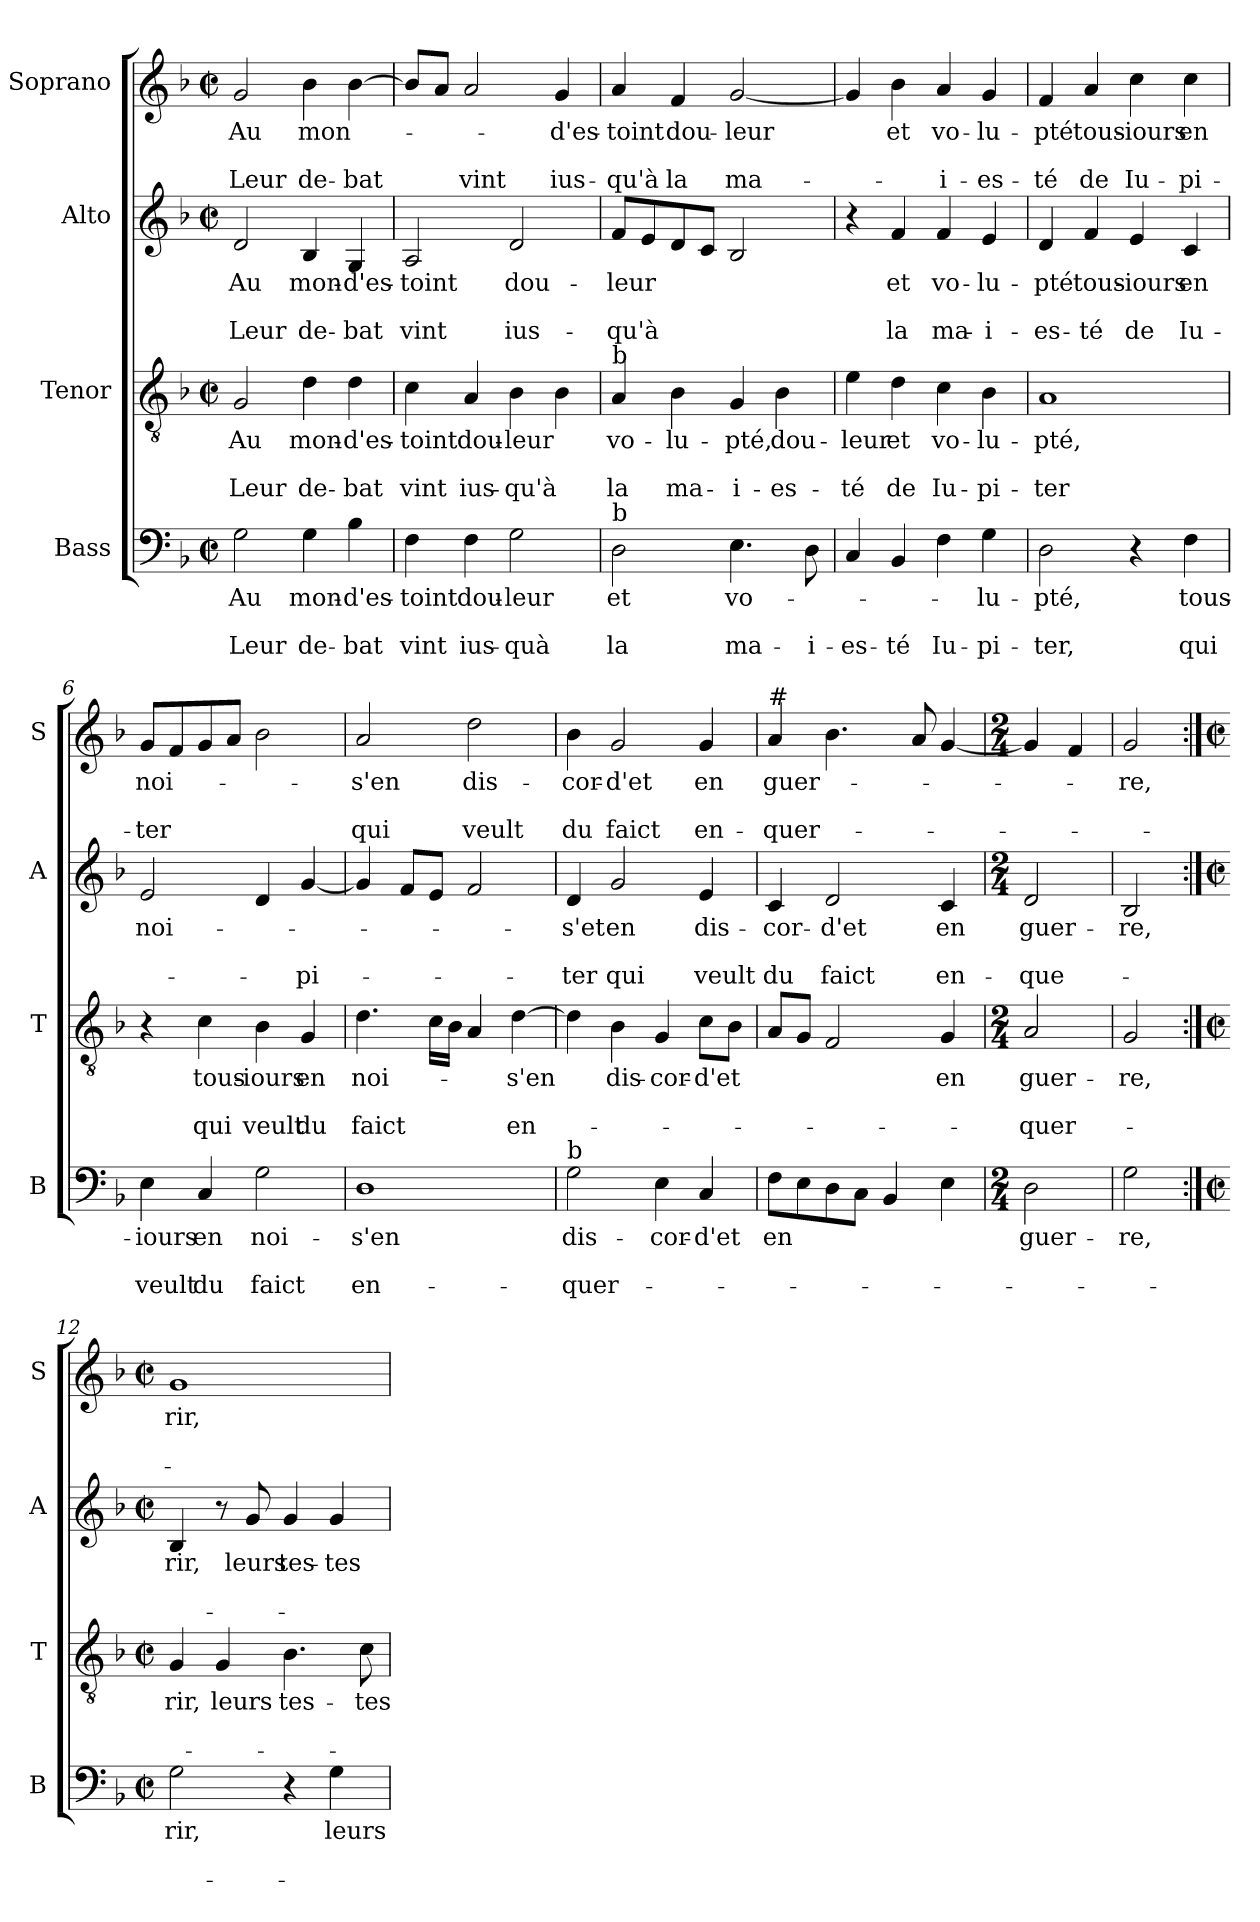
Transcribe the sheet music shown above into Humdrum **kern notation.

**kern	**text	**text	**text	**kern	**text	**text	**text	**kern	**text	**text	**text	**kern	**text	**text	**text
*part4	*part4	*part4	*part4	*part3	*part3	*part3	*part3	*part2	*part2	*part2	*part2	*part1	*part1	*part1	*part1
*staff4	*staff4	*staff4	*staff4	*staff3	*staff3	*staff3	*staff3	*staff2	*staff2	*staff2	*staff2	*staff1	*staff1	*staff1	*staff1
*I"Bass	*	*	*	*I"Tenor	*	*	*	*I"Alto	*	*	*	*I"Soprano	*	*	*
*I'B	*	*	*	*I'T	*	*	*	*I'A	*	*	*	*I'S	*	*	*
*clefF4	*	*	*	*clefGv2	*	*	*	*clefG2	*	*	*	*clefG2	*	*	*
*k[b-]	*	*	*	*k[b-]	*	*	*	*k[b-]	*	*	*	*k[b-]	*	*	*
*F:	*	*	*	*F:	*	*	*	*F:	*	*	*	*F:	*	*	*
*M2/2	*	*	*	*M2/2	*	*	*	*M2/2	*	*	*	*M2/2	*	*	*
*met(c|)	*	*	*	*met(c|)	*	*	*	*met(c|)	*	*	*	*met(c|)	*	*	*
=1	=1	=1	=1	=1	=1	=1	=1	=1	=1	=1	=1	=1	=1	=1	=1
!	!LO:LY:b	!	!LO:LY:b	!	!LO:LY:b	!	!LO:LY:b	!	!LO:LY:b	!	!LO:LY:b	!	!LO:LY:b	!	!LO:LY:b
2G\	Au	.	Leur	2G/	Au	.	Leur	2d/	Au	.	Leur	2g/	Au	.	Leur
!	!LO:LY:b	!	!LO:LY:b	!	!LO:LY:b	!	!LO:LY:b	!	!LO:LY:b	!	!LO:LY:b	!	!LO:LY:b	!	!LO:LY:b
4G\	mon-	.	de-	4d\	mon-	.	de-	4B-/	mon-	.	de-	4b-\	mon-	.	de-
!	!LO:LY:b	!	!LO:LY:b	!	!LO:LY:b	!	!LO:LY:b	!	!LO:LY:b	!	!LO:LY:b	!	!	!	!LO:LY:b
4B-\	-d'es-	.	-bat	4d\	-d'es-	.	-bat	4G/	-d'es-	.	-bat	[4b-\	.	.	-bat
=2	=2	=2	=2	=2	=2	=2	=2	=2	=2	=2	=2	=2	=2	=2	=2
!	!LO:LY:b	!	!LO:LY:b	!	!LO:LY:b	!	!LO:LY:b	!	!LO:LY:b	!	!LO:LY:b	!	!	!	!
4F\	-toint	.	vint	4c\	-toint	.	vint	2A/	-toint	.	vint	8b-/L]	.	.	.
.	.	.	.	.	.	.	.	.	.	.	.	8a/J	.	.	.
!	!LO:LY:b	!	!LO:LY:b	!	!LO:LY:b	!	!LO:LY:b	!	!	!	!	!	!	!	!LO:LY:b
4F\	dou-	.	ius-	4A/	dou-	.	ius-	.	.	.	.	2a/	.	.	vint
!	!LO:LY:b	!	!LO:LY:b	!	!LO:LY:b	!	!LO:LY:b	!	!LO:LY:b	!	!LO:LY:b	!	!	!	!
2G\	-leur	.	-quà	4B-\	-leur	.	-qu'à	2d/	dou-	.	ius-	.	.	.	.
!	!	!	!	!	!	!	!	!	!	!	!	!	!LO:LY:b	!	!LO:LY:b
.	.	.	.	4B-\	.	.	.	.	.	.	.	4g/	-d'es-	.	ius-
=3	=3	=3	=3	=3	=3	=3	=3	=3	=3	=3	=3	=3	=3	=3	=3
!	!	!	!	!LO:TX:a:t=b	!	!	!	!	!	!	!	!	!	!	!
!LO:TX:a:t=b	!	!	!	!	!	!	!	!	!	!	!	!	!	!	!
!	!LO:LY:b	!	!LO:LY:b	!	!LO:LY:b	!	!LO:LY:b	!	!LO:LY:b	!	!LO:LY:b	!	!LO:LY:b	!	!LO:LY:b
2D\	et	.	la	4A/	vo-	.	la	8f/L	-leur	.	-qu'à	4a/	-toint	.	-qu'à
.	.	.	.	.	.	.	.	8e/	.	.	.	.	.	.	.
!	!	!	!	!	!LO:LY:b	!	!LO:LY:b	!	!	!	!	!	!LO:LY:b	!	!LO:LY:b
.	.	.	.	4B-\	-lu-	.	ma-	8d/	.	.	.	4f/	dou-	.	la
.	.	.	.	.	.	.	.	8c/J	.	.	.	.	.	.	.
!	!LO:LY:b	!	!LO:LY:b	!	!LO:LY:b	!	!LO:LY:b	!	!	!	!	!	!LO:LY:b	!	!LO:LY:b
4.E\	vo-	.	ma-	4G/	-pté,	.	-i-	2B-/	.	.	.	[2g/	-leur	.	ma-
!	!	!	!	!	!LO:LY:b	!	!LO:LY:b	!	!	!	!	!	!	!	!
.	.	.	.	4B-\	dou-	.	-es-	.	.	.	.	.	.	.	.
!	!	!	!LO:LY:b	!	!	!	!	!	!	!	!	!	!	!	!
8D\	.	.	-i-	.	.	.	.	.	.	.	.	.	.	.	.
=4	=4	=4	=4	=4	=4	=4	=4	=4	=4	=4	=4	=4	=4	=4	=4
!	!	!	!LO:LY:b	!	!LO:LY:b	!	!LO:LY:b	!	!	!	!	!	!	!	!
4C/	.	.	-es-	4e\	-leur	.	-té	4r	.	.	.	4g/]	.	.	.
!	!	!	!LO:LY:b	!	!LO:LY:b	!	!LO:LY:b	!	!LO:LY:b	!	!LO:LY:b	!	!LO:LY:b	!	!
4BB-/	.	.	-té	4d\	et	.	de	4f/	et	.	la	4b-\	et	.	.
!	!	!	!LO:LY:b	!	!LO:LY:b	!	!LO:LY:b	!	!LO:LY:b	!	!LO:LY:b	!	!LO:LY:b	!	!LO:LY:b
4F\	.	.	Iu-	4c\	vo-	.	Iu-	4f/	vo-	.	ma-	4a/	vo-	.	-i-
!	!LO:LY:b	!	!LO:LY:b	!	!LO:LY:b	!	!LO:LY:b	!	!LO:LY:b	!	!LO:LY:b	!	!LO:LY:b	!	!LO:LY:b
4G\	-lu-	.	-pi-	4B-\	-lu-	.	-pi-	4e/	-lu-	.	-i-	4g/	-lu-	.	-es-
=5	=5	=5	=5	=5	=5	=5	=5	=5	=5	=5	=5	=5	=5	=5	=5
!	!LO:LY:b	!	!LO:LY:b	!	!LO:LY:b	!	!LO:LY:b	!	!LO:LY:b	!	!LO:LY:b	!	!LO:LY:b	!	!LO:LY:b
2D\	-pté,	.	-ter,	1A	-pté,	.	-ter	4d/	-pté	.	-es-	4f/	-pté	.	-té
!	!	!	!	!	!	!	!	!	!LO:LY:b	!	!LO:LY:b	!	!LO:LY:b	!	!LO:LY:b
.	.	.	.	.	.	.	.	4f/	tous-	.	-té	4a/	tous-	.	de
!	!	!	!	!	!	!	!	!	!LO:LY:b	!	!LO:LY:b	!	!LO:LY:b	!	!LO:LY:b
4r	.	.	.	.	.	.	.	4e/	-iours	.	de	4cc\	-iours	.	Iu-
!	!LO:LY:b	!	!LO:LY:b	!	!	!	!	!	!LO:LY:b	!	!LO:LY:b	!	!LO:LY:b	!	!LO:LY:b
4F\	tous-	.	qui	.	.	.	.	4c/	en	.	Iu-	4cc\	en	.	-pi-
!!LO:LB:g=z
=6	=6	=6	=6	=6	=6	=6	=6	=6	=6	=6	=6	=6	=6	=6	=6
!	!LO:LY:b	!	!LO:LY:b	!	!	!	!	!	!LO:LY:b	!	!	!	!LO:LY:b	!	!LO:LY:b
4E\	-iours	.	veult	4r	.	.	.	2e/	noi-	.	.	8g/L	noi-	.	-ter
.	.	.	.	.	.	.	.	.	.	.	.	8f/	.	.	.
!	!LO:LY:b	!	!LO:LY:b	!	!LO:LY:b	!	!LO:LY:b	!	!	!	!	!	!	!	!
4C/	en	.	du	4c\	tous-	.	qui	.	.	.	.	8g/	.	.	.
.	.	.	.	.	.	.	.	.	.	.	.	8a/J	.	.	.
!	!LO:LY:b	!	!LO:LY:b	!	!LO:LY:b	!	!LO:LY:b	!	!	!	!	!	!	!	!
2G\	noi-	.	faict	4B-\	-iours	.	veult	4d/	.	.	.	2b-\	.	.	.
!	!	!	!	!	!LO:LY:b	!	!LO:LY:b	!	!	!	!LO:LY:b	!	!	!	!
.	.	.	.	4G/	en	.	du	[4g/	.	.	-pi-	.	.	.	.
=7	=7	=7	=7	=7	=7	=7	=7	=7	=7	=7	=7	=7	=7	=7	=7
!	!LO:LY:b	!	!LO:LY:b	!	!LO:LY:b	!	!LO:LY:b	!	!	!	!	!	!LO:LY:b	!	!LO:LY:b
1D	-s'en	.	en-	4.d\	noi-	.	faict	4g/]	.	.	.	2a/	-s'en	.	qui
.	.	.	.	.	.	.	.	8f/L	.	.	.	.	.	.	.
.	.	.	.	16c\LL	.	.	.	8e/J	.	.	.	.	.	.	.
.	.	.	.	16B-\JJ	.	.	.	.	.	.	.	.	.	.	.
!	!	!	!	!	!	!	!	!	!	!	!	!	!LO:LY:b	!	!LO:LY:b
.	.	.	.	4A/	.	.	.	2f/	.	.	.	2dd\	dis-	.	veult
!	!	!	!	!	!LO:LY:b	!	!LO:LY:b	!	!	!	!	!	!	!	!
.	.	.	.	[4d\	-s'en	.	en-	.	.	.	.	.	.	.	.
=8	=8	=8	=8	=8	=8	=8	=8	=8	=8	=8	=8	=8	=8	=8	=8
!LO:TX:a:t=b	!	!	!	!	!	!	!	!	!	!	!	!	!	!	!
!	!LO:LY:b	!	!LO:LY:b	!	!	!	!	!	!LO:LY:b	!	!LO:LY:b	!	!LO:LY:b	!	!LO:LY:b
2G\	dis-	.	-quer-	4d\]	.	.	.	4d/	-s'et	.	-ter	4b-\	-cor-	.	du
!	!	!	!	!	!LO:LY:b	!	!	!	!LO:LY:b	!	!LO:LY:b	!	!LO:LY:b	!	!LO:LY:b
.	.	.	.	4B-\	dis-	.	.	2g/	en	.	qui	2g/	-d'et	.	faict
!	!LO:LY:b	!	!	!	!LO:LY:b	!	!	!	!	!	!	!	!	!	!
4E\	-cor-	.	.	4G/	-cor-	.	.	.	.	.	.	.	.	.	.
!	!LO:LY:b	!	!	!	!LO:LY:b	!	!	!	!LO:LY:b	!	!LO:LY:b	!	!LO:LY:b	!	!LO:LY:b
4C/	-d'et	.	.	8c\L	-d'et	.	.	4e/	dis-	.	veult	4g/	en	.	en-
.	.	.	.	8B-\J	.	.	.	.	.	.	.	.	.	.	.
=9	=9	=9	=9	=9	=9	=9	=9	=9	=9	=9	=9	=9	=9	=9	=9
!	!	!	!	!	!	!	!	!	!	!	!	!LO:TX:a:t=#	!	!	!
!	!LO:LY:b	!	!	!	!	!	!	!	!LO:LY:b	!	!LO:LY:b	!	!LO:LY:b	!	!LO:LY:b
8F\L	en	.	.	8A/L	.	.	.	4c/	-cor-	.	du	4a/	guer-	.	-quer-
8E\	.	.	.	8G/J	.	.	.	.	.	.	.	.	.	.	.
!	!	!	!	!	!	!	!	!	!LO:LY:b	!	!LO:LY:b	!	!	!	!
8D\	.	.	.	2F/	.	.	.	2d/	-d'et	.	faict	4.b-\	.	.	.
8C\J	.	.	.	.	.	.	.	.	.	.	.	.	.	.	.
4BB-/	.	.	.	.	.	.	.	.	.	.	.	.	.	.	.
.	.	.	.	.	.	.	.	.	.	.	.	8a/	.	.	.
!	!	!	!	!	!LO:LY:b	!	!	!	!LO:LY:b	!	!LO:LY:b	!	!	!	!
4E\	.	.	.	4G/	en	.	.	4c/	en	.	en-	[4g/	.	.	.
=10	=10	=10	=10	=10	=10	=10	=10	=10	=10	=10	=10	=10	=10	=10	=10
*M2/4	*	*	*	*M2/4	*	*	*	*M2/4	*	*	*	*M2/4	*	*	*
!	!LO:LY:b	!	!	!	!LO:LY:b	!	!LO:LY:b	!	!LO:LY:b	!	!LO:LY:b	!	!	!	!
2D\	guer-	.	.	2A/	guer-	.	-quer-	2d/	guer-	.	-que-	4g/]	.	.	.
.	.	.	.	.	.	.	.	.	.	.	.	4f/	.	.	.
=11	=11	=11	=11	=11	=11	=11	=11	=11	=11	=11	=11	=11	=11	=11	=11
!	!LO:LY:b	!	!	!	!LO:LY:b	!	!	!	!LO:LY:b	!	!	!	!LO:LY:b	!	!
2G\	-re,	.	.	2G/	-re,	.	.	2B-/	-re,	.	.	2g/	-re,	.	.
!!LO:PB:g=z
=12:|!	=12:|!	=12:|!	=12:|!	=12:|!	=12:|!	=12:|!	=12:|!	=12:|!	=12:|!	=12:|!	=12:|!	=12:|!	=12:|!	=12:|!	=12:|!
*M2/2	*	*	*	*M2/2	*	*	*	*M2/2	*	*	*	*M2/2	*	*	*
*met(c|)	*	*	*	*met(c|)	*	*	*	*met(c|)	*	*	*	*met(c|)	*	*	*
!	!LO:LY:b	!	!	!	!LO:LY:b	!	!	!	!LO:LY:b	!	!	!	!LO:LY:b	!	!
2G\	rir,	.	.	4G/	rir,	.	.	4B-/	rir,	.	.	1g	rir,	.	.
!	!	!	!	!	!LO:LY:b	!	!	!	!	!	!	!	!	!	!
.	.	.	.	4G/	leurs	.	.	8r	.	.	.	.	.	.	.
!	!	!	!	!	!	!	!	!	!LO:LY:b	!	!	!	!	!	!
.	.	.	.	.	.	.	.	8g/	leurs	.	.	.	.	.	.
!	!	!	!	!	!LO:LY:b	!	!	!	!LO:LY:b	!	!	!	!	!	!
4r	.	.	.	4.B-\	tes-	.	.	4g/	tes-	.	.	.	.	.	.
!	!LO:LY:b	!	!	!	!	!	!	!	!LO:LY:b	!	!	!	!	!	!
4G\	leurs	.	.	.	.	.	.	4g/	-tes	.	.	.	.	.	.
!	!	!	!	!	!LO:LY:b	!	!	!	!	!	!	!	!	!	!
.	.	.	.	8c\	-tes	.	.	.	.	.	.	.	.	.	.
=	=	=	=	=	=	=	=	=	=	=	=	=	=	=	=
*-	*-	*-	*-	*-	*-	*-	*-	*-	*-	*-	*-	*-	*-	*-	*-
